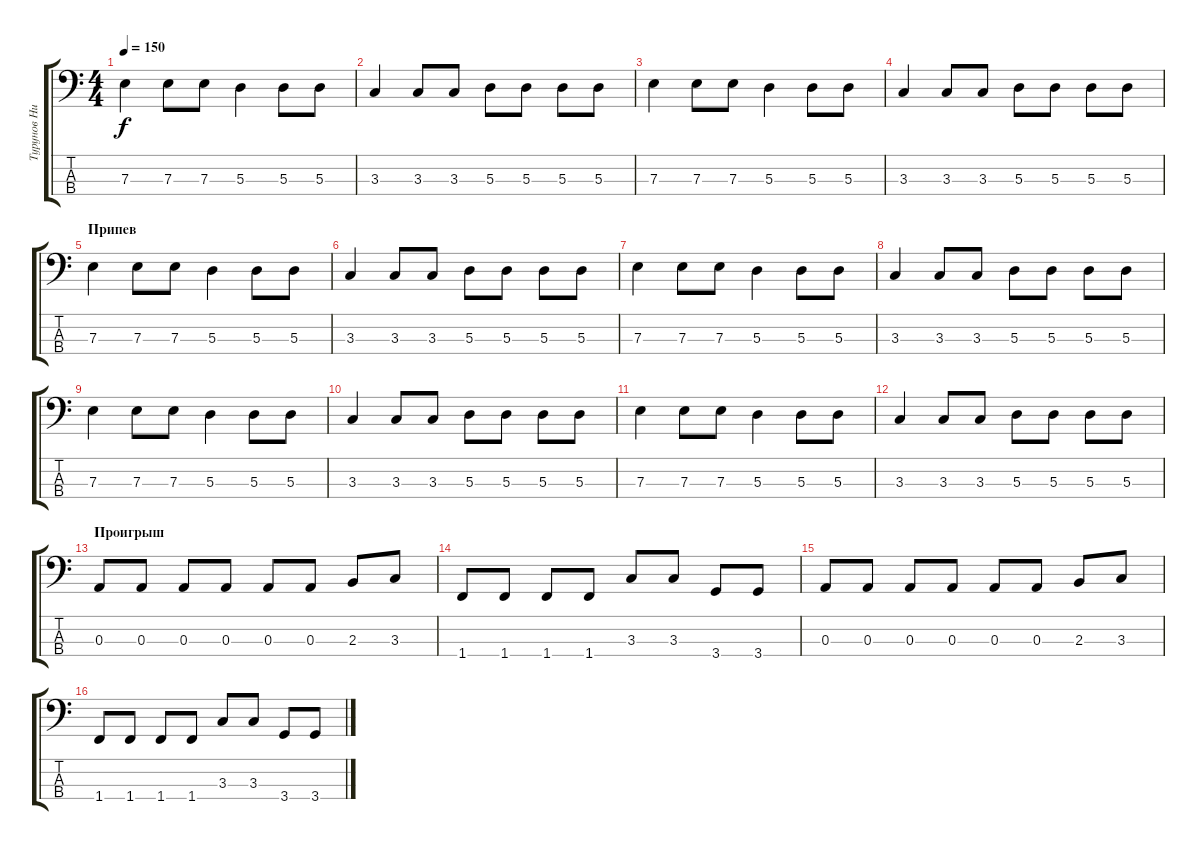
\track ("Турунов Николай" "Турунов Ни") {instrument electricbasspick}
\staff {score tabs}
\tuning (G2 D2 A1 E1) {hide}
\ts (4 4)
\tempo 150
\clef f4
\ks c
7.3.4{dy f} 7.3.8 7.3.8 5.3.4 5.3.8 5.3.8 |
3.3.4 3.3.8 3.3.8 5.3.8 5.3.8 5.3.8 5.3.8 |
7.3.4 7.3.8 7.3.8 5.3.4 5.3.8 5.3.8 |
3.3.4 3.3.8 3.3.8 5.3.8 5.3.8 5.3.8 5.3.8 |
\section ("" "Припев")
7.3.4 7.3.8 7.3.8 5.3.4 5.3.8 5.3.8 |
3.3.4 3.3.8 3.3.8 5.3.8 5.3.8 5.3.8 5.3.8 |
7.3.4 7.3.8 7.3.8 5.3.4 5.3.8 5.3.8 |
3.3.4 3.3.8 3.3.8 5.3.8 5.3.8 5.3.8 5.3.8 |
7.3.4 7.3.8 7.3.8 5.3.4 5.3.8 5.3.8 |
3.3.4 3.3.8 3.3.8 5.3.8 5.3.8 5.3.8 5.3.8 |
7.3.4 7.3.8 7.3.8 5.3.4 5.3.8 5.3.8 |
3.3.4 3.3.8 3.3.8 5.3.8 5.3.8 5.3.8 5.3.8 |
\section ("" "Проигрыш")
0.3.8 0.3.8 0.3.8 0.3.8 0.3.8 0.3.8 2.3.8 3.3.8 |
1.4.8 1.4.8 1.4.8 1.4.8 3.3.8 3.3.8 3.4.8 3.4.8 |
0.3.8 0.3.8 0.3.8 0.3.8 0.3.8 0.3.8 2.3.8 3.3.8 |
1.4.8 1.4.8 1.4.8 1.4.8 3.3.8 3.3.8 3.4.8 3.4.8
